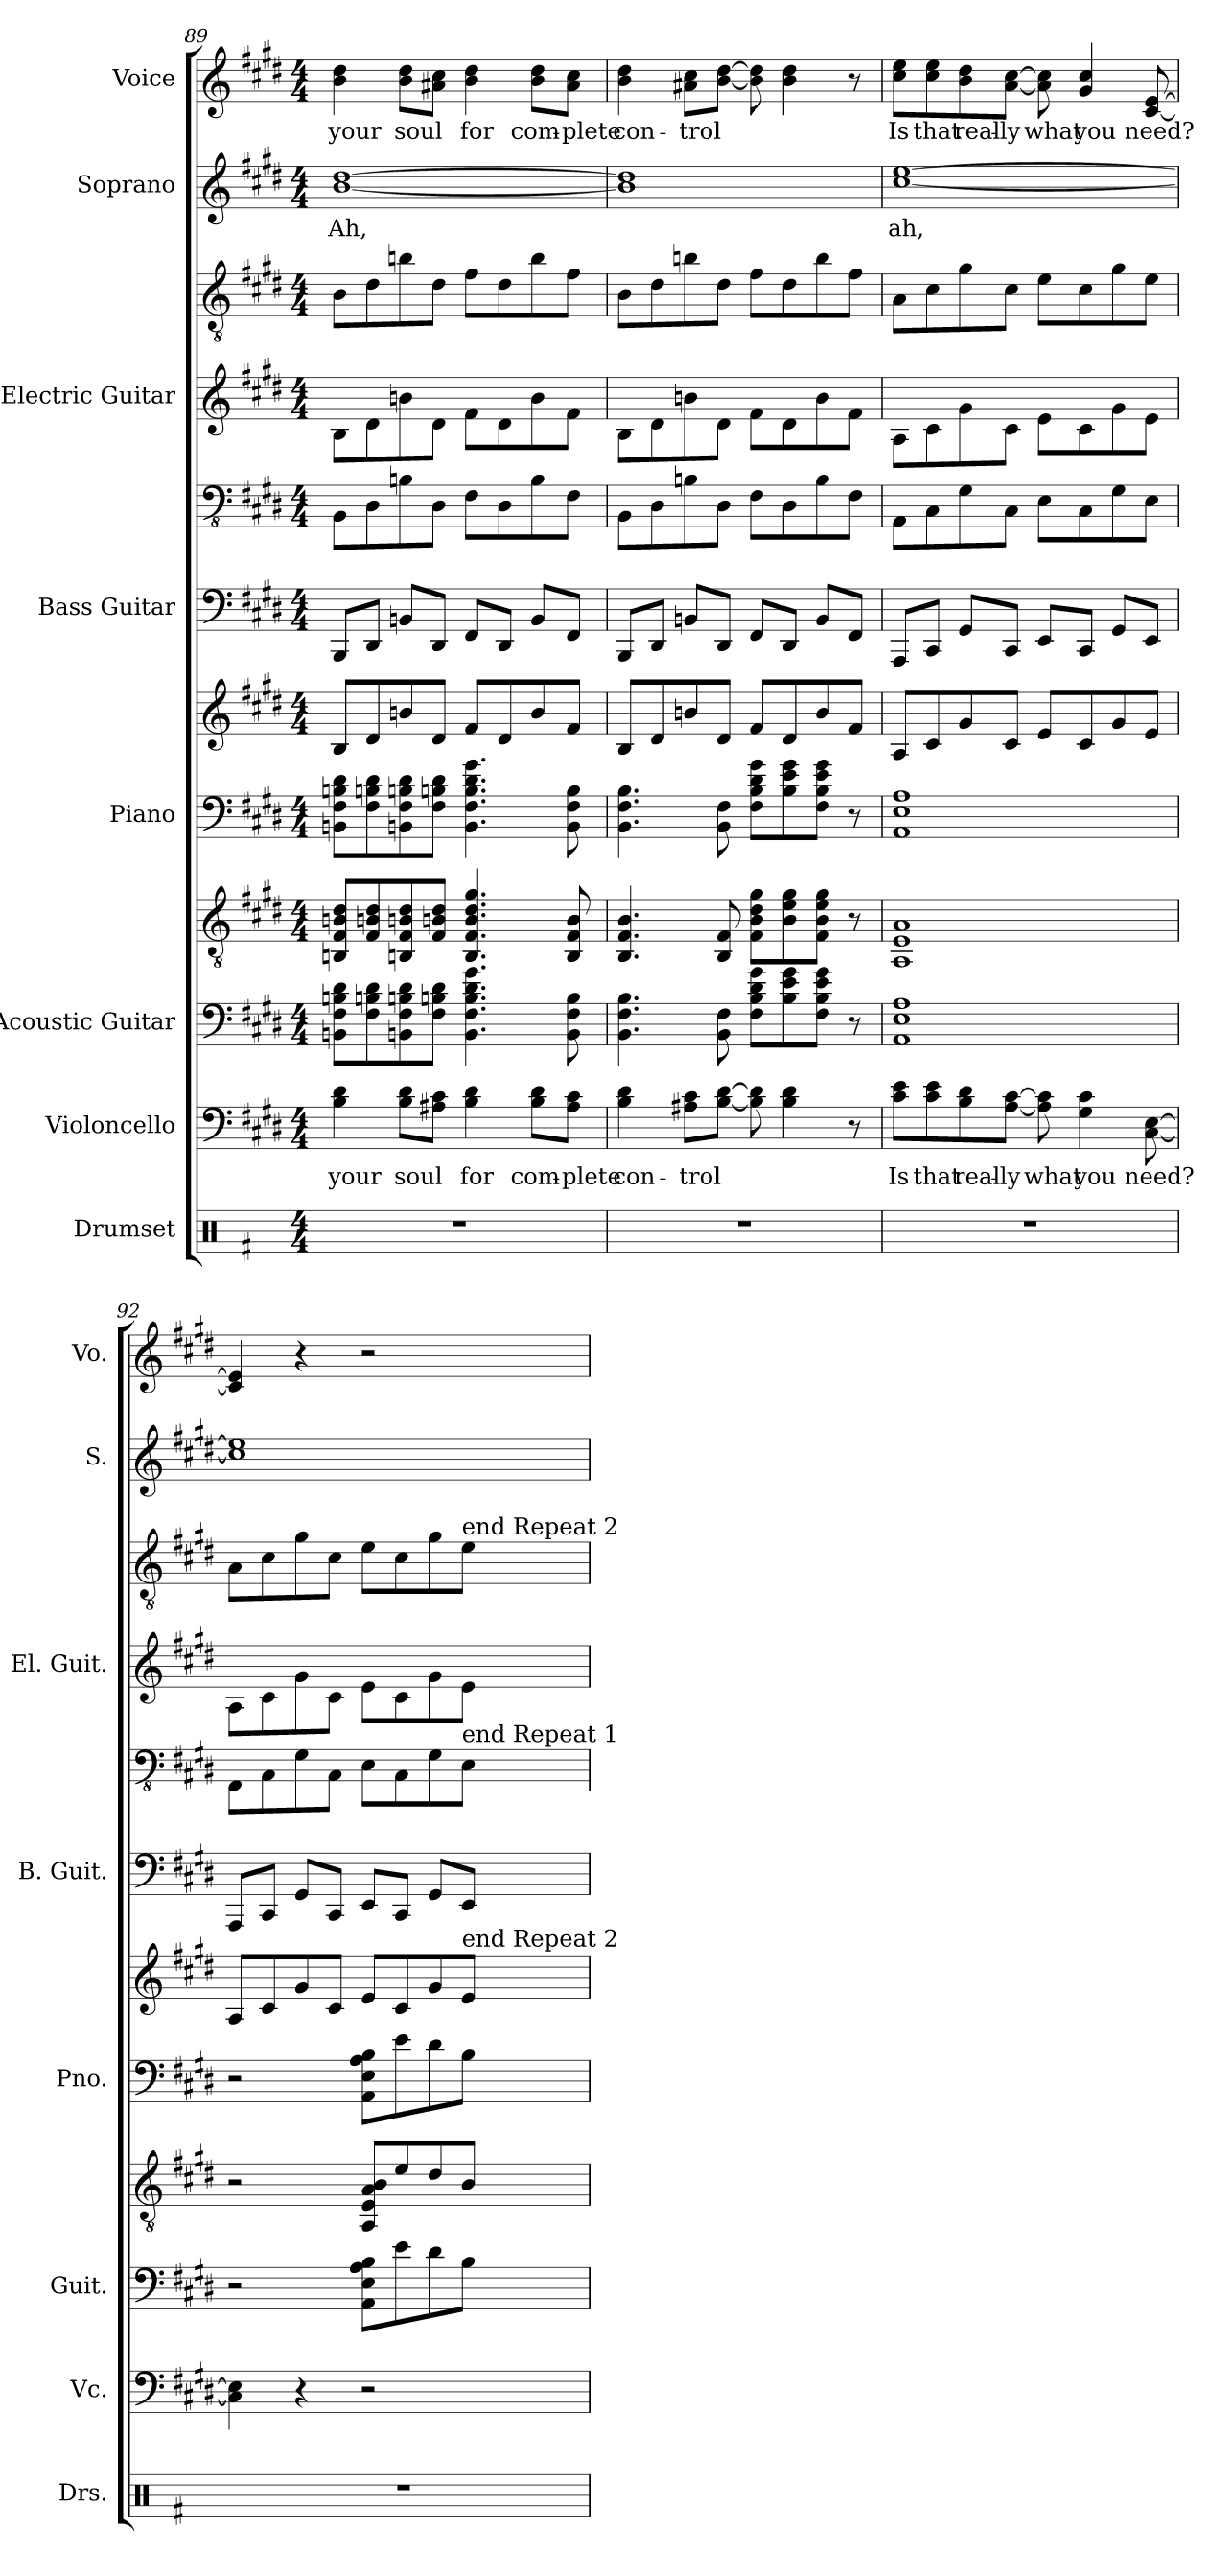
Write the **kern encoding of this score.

**kern	**kern	**text	**kern	**kern	**kern	**kern	**kern	**kern	**kern	**kern	**kern	**text	**kern	**text
*part8	*part7	*part7	*part6	*part6	*part5	*part5	*part4	*part4	*part3	*part3	*part2	*part2	*part1	*part1
*staff12	*staff11	*staff11	*staff10	*staff9	*staff8	*staff7	*staff6	*staff5	*staff4	*staff3	*staff2	*staff2	*staff1	*staff1
*I"Drumset	*I"Violoncello	*	*I"Acoustic Guitar	*	*I"Piano	*	*I"Bass Guitar	*	*I"Electric Guitar	*	*I"Soprano	*	*I"Voice	*
*I'Drs.	*I'Vc.	*	*I'Guit.	*	*I'Pno.	*	*I'B. Guit.	*	*I'El. Guit.	*	*I'S.	*	*I'Vo.	*
*clefX	*clefF4	*	*	*clefGv2	*clefF4	*clefG2	*	*clefFv4	*	*clefGv2	*clefG2	*	*clefG2	*
*k[f#]	*k[f#c#g#d#]	*	*k[f#c#g#d#]	*k[f#c#g#d#]	*k[f#c#g#d#]	*k[f#c#g#d#]	*k[f#c#g#d#]	*k[f#c#g#d#]	*k[f#c#g#d#]	*k[f#c#g#d#]	*k[f#c#g#d#]	*	*k[f#c#g#d#]	*
*M4/4	*M4/4	*	*M4/4	*M4/4	*M4/4	*M4/4	*M4/4	*M4/4	*M4/4	*M4/4	*M4/4	*	*M4/4	*
=89	=89	=89	=89	=89	=89	=89	=89	=89	=89	=89	=89	=89	=89	=89
1r	4B\ 4d#\	your	8BBn\ 8F#\ 8Bn\ 8d#\L	8BBn/ 8F#/ 8Bn/ 8d#/L	8BBn\ 8F#\ 8Bn\ 8d#\L	8B/L	8BBBL	8BBB\L	8B\L	8B\L	[1b [1dd#	Ah,	4b\ 4dd#\	your
.	.	.	8F#\ 8Bn\ 8d#\	8F#/ 8Bn/ 8d#/	8F#\ 8Bn\ 8d#\	8d#/	8DD#J	8DD#\	8d#\	8d#\	.	.	.	.
.	8B\ 8d#\L	soul	8BBn\ 8F#\ 8Bn\ 8d#\	8BBn/ 8F#/ 8Bn/ 8d#/	8BBn\ 8F#\ 8Bn\ 8d#\	8bn/	8BBnL	8BBn\	8bn\	8bn\	.	.	8b\ 8dd#\L	soul
.	8A#X\ 8c#\J	.	8F#\ 8Bn\ 8d#\J	8F#/ 8Bn/ 8d#/J	8F#\ 8Bn\ 8d#\J	8d#/J	8DD#J	8DD#\J	8d#\J	8d#\J	.	.	8a#X\ 8cc#\J	.
.	4B\ 4d#\	for	4.BB\ 4.F#\ 4.B\ 4.d#\ 4.g#\	4.BB/ 4.F#/ 4.B/ 4.d#/ 4.g#/	4.BB\ 4.F#\ 4.B\ 4.d#\ 4.g#\	8f#/L	8FF#L	8FF#\L	8f#\L	8f#\L	.	.	4b\ 4dd#\	for
.	.	.	.	.	.	8d#/	8DD#J	8DD#\	8d#\	8d#\	.	.	.	.
.	8B\ 8d#\L	com-	.	.	.	8b/	8BBL	8BB\	8b\	8b\	.	.	8b\ 8dd#\L	com-
.	8A#\ 8c#\J	-plete	8BB\ 8F#\ 8B\	8BB/ 8F#/ 8B/	8BB\ 8F#\ 8B\	8f#/J	8FF#J	8FF#\J	8f#\J	8f#\J	.	.	8a#\ 8cc#\J	-plete
!!LO:PB:g=z
=90	=90	=90	=90	=90	=90	=90	=90	=90	=90	=90	=90	=90	=90	=90
1r	4B\ 4d#\	con-	4.BB\ 4.F#\ 4.B\	4.BB/ 4.F#/ 4.B/	4.BB\ 4.F#\ 4.B\	8B/L	8BBBL	8BBB\L	8B\L	8B\L	1b] 1dd#]	.	4b\ 4dd#\	con-
.	.	.	.	.	.	8d#/	8DD#J	8DD#\	8d#\	8d#\	.	.	.	.
.	8A#X\ 8c#\L	-trol	.	.	.	8bn/	8BBnL	8BBn\	8bn\	8bn\	.	.	8a#X\ 8cc#\L	-trol
.	[8B\ [8d#\J	.	8BB\ 8F#\	8BB/ 8F#/	8BB\ 8F#\	8d#/J	8DD#J	8DD#\J	8d#\J	8d#\J	.	.	[8b\ [8dd#\J	.
.	8B\] 8d#\]	.	8F#\ 8B\ 8d#\ 8g#\L	8F#\ 8B\ 8d#\ 8g#\L	8F#\ 8B\ 8d#\ 8g#\L	8f#/L	8FF#L	8FF#\L	8f#\L	8f#\L	.	.	8b\] 8dd#\]	.
.	4B\ 4d#\	.	8B\ 8e\ 8g#\	8B\ 8e\ 8g#\	8B\ 8e\ 8g#\	8d#/	8DD#J	8DD#\	8d#\	8d#\	.	.	4b\ 4dd#\	.
.	.	.	8F#\ 8B\ 8e\ 8g#\J	8F#\ 8B\ 8e\ 8g#\J	8F#\ 8B\ 8e\ 8g#\J	8b/	8BBL	8BB\	8b\	8b\	.	.	.	.
.	8r	.	8r	8r	8r	8f#/J	8FF#J	8FF#\J	8f#\J	8f#\J	.	.	8r	.
=91	=91	=91	=91	=91	=91	=91	=91	=91	=91	=91	=91	=91	=91	=91
1r	8c#\ 8e\L	Is	1AA 1E 1A	1AA 1E 1A	1AA 1E 1A	8A/L	8AAAL	8AAA\L	8A\L	8A\L	[1cc# [1ee	ah,	8cc#\ 8ee\L	Is
.	8c#\ 8e\	that	.	.	.	8c#/	8CC#J	8CC#\	8c#\	8c#\	.	.	8cc#\ 8ee\	that
.	8B\ 8d#\	real-	.	.	.	8g#/	8GG#L	8GG#\	8g#\	8g#\	.	.	8b\ 8dd#\	real-
.	[8A\ [8c#\J	-ly	.	.	.	8c#/J	8CC#J	8CC#\J	8c#\J	8c#\J	.	.	[8a\ [8cc#\J	-ly
.	8A\] 8c#\]	what	.	.	.	8e/L	8EEL	8EE\L	8e\L	8e\L	.	.	8a\] 8cc#\]	what
.	4G#\ 4c#\	you	.	.	.	8c#/	8CC#J	8CC#\	8c#\	8c#\	.	.	4g#/ 4cc#/	you
.	.	.	.	.	.	8g#/	8GG#L	8GG#\	8g#\	8g#\	.	.	.	.
.	[8C#\ [8E\	need?	.	.	.	8e/J	8EEJ	8EE\J	8e\J	8e\J	.	.	[8c#/ [8e/	need?
=92	=92	=92	=92	=92	=92	=92	=92	=92	=92	=92	=92	=92	=92	=92
1r	4C#\] 4E\]	.	2r	2r	2r	8A/L	8AAAL	8AAA\L	8A\L	8A\L	1cc#] 1ee]	.	4c#/] 4e/]	.
.	.	.	.	.	.	8c#/	8CC#J	8CC#\	8c#\	8c#\	.	.	.	.
.	4r	.	.	.	.	8g#/	8GG#L	8GG#\	8g#\	8g#\	.	.	4r	.
.	.	.	.	.	.	8c#/J	8CC#J	8CC#\J	8c#\J	8c#\J	.	.	.	.
.	2r	.	8AA\ 8E\ 8A\ 8B\L	8AA/ 8E/ 8A/ 8B/L	8AA\ 8E\ 8A\ 8B\L	8e/L	8EEL	8EE\L	8e\L	8e\L	.	.	2r	.
.	.	.	8e\	8e/	8e\	8c#/	8CC#J	8CC#\	8c#\	8c#\	.	.	.	.
.	.	.	8d#\	8d#/	8d#\	8g#/	8GG#L	8GG#\	8g#\	8g#\	.	.	.	.
!	!	!	!	!	!	!	!	!	!	!LO:TX:a:t=end Repeat 2	!	!	!	!
!	!	!	!	!	!	!	!	!LO:TX:a:t=end Repeat 1	!	!	!	!	!	!
!	!	!	!	!	!	!LO:TX:a:t=end Repeat 2	!	!	!	!	!	!	!	!
.	.	.	8B\J	8B/J	8B\J	8e/J	8EEJ	8EE\J	8e\J	8e\J	.	.	.	.
=	=	=	=	=	=	=	=	=	=	=	=	=	=	=
*-	*-	*-	*-	*-	*-	*-	*-	*-	*-	*-	*-	*-	*-	*-
